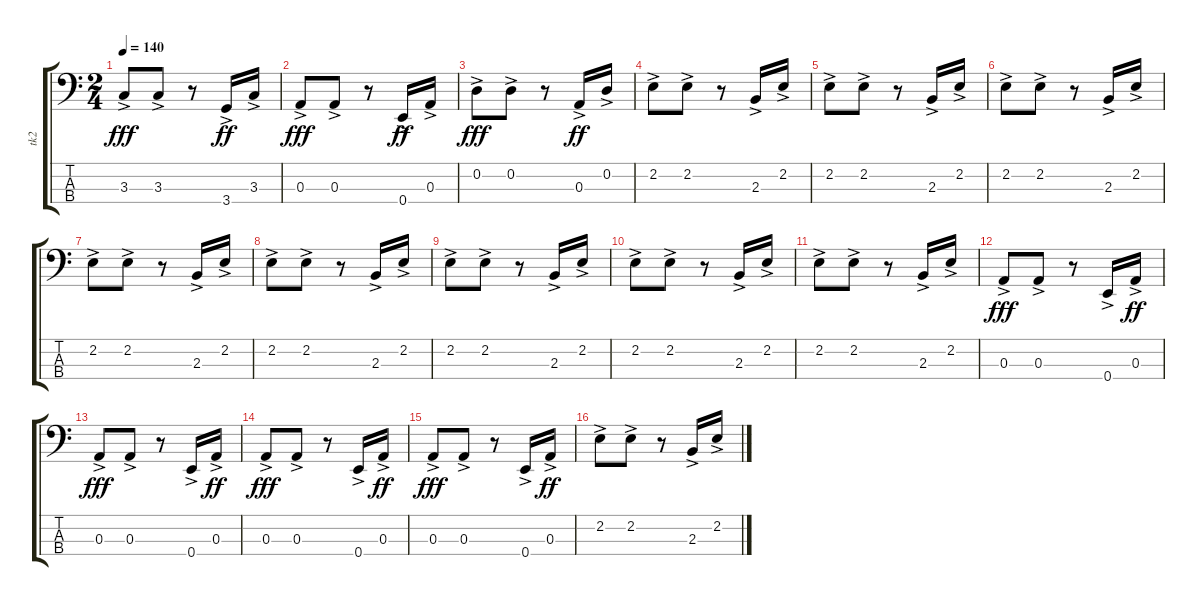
\track ("tk2" "tk2") {instrument electricbassfinger}
\staff {score tabs}
\tuning (G2 D2 A1 E1) {hide}
\ts (2 4)
\tempo 140
\clef f4
\ks c
3.3{ac}.8{dy fff} 3.3{ac}.8 r.8 3.4{ac}.16{dy ff} 3.3{ac}.16 |
0.3{ac}.8{dy fff} 0.3{ac}.8 r.8 0.4{ac}.16{dy ff} 0.3{ac}.16 |
0.2{ac}.8{dy fff} 0.2{ac}.8 r.8 0.3{ac}.16{dy ff} 0.2{ac}.16 |
2.2{ac}.8{balance 8} 2.2{ac}.8 r.8 2.3{ac}.16 2.2{ac}.16 |
2.2{ac}.8{balance 8} 2.2{ac}.8 r.8 2.3{ac}.16 2.2{ac}.16 |
2.2{ac}.8{balance 8} 2.2{ac}.8 r.8 2.3{ac}.16 2.2{ac}.16 |
2.2{ac}.8{balance 8} 2.2{ac}.8 r.8 2.3{ac}.16 2.2{ac}.16 |
2.2{ac}.8{balance 8} 2.2{ac}.8 r.8 2.3{ac}.16 2.2{ac}.16 |
2.2{ac}.8{balance 8} 2.2{ac}.8 r.8 2.3{ac}.16 2.2{ac}.16 |
2.2{ac}.8{balance 8} 2.2{ac}.8 r.8 2.3{ac}.16 2.2{ac}.16 |
2.2{ac}.8{balance 8} 2.2{ac}.8 r.8 2.3{ac}.16 2.2{ac}.16 |
0.3{ac}.8{dy fff} 0.3{ac}.8 r.8 0.4{ac}.16 0.3{ac}.16{dy ff} |
0.3{ac}.8{dy fff} 0.3{ac}.8 r.8 0.4{ac}.16 0.3{ac}.16{dy ff} |
0.3{ac}.8{dy fff} 0.3{ac}.8 r.8 0.4{ac}.16 0.3{ac}.16{dy ff} |
0.3{ac}.8{dy fff} 0.3{ac}.8 r.8 0.4{ac}.16 0.3{ac}.16{dy ff} |
2.2{ac}.8{balance 8} 2.2{ac}.8 r.8 2.3{ac}.16 2.2{ac}.16
